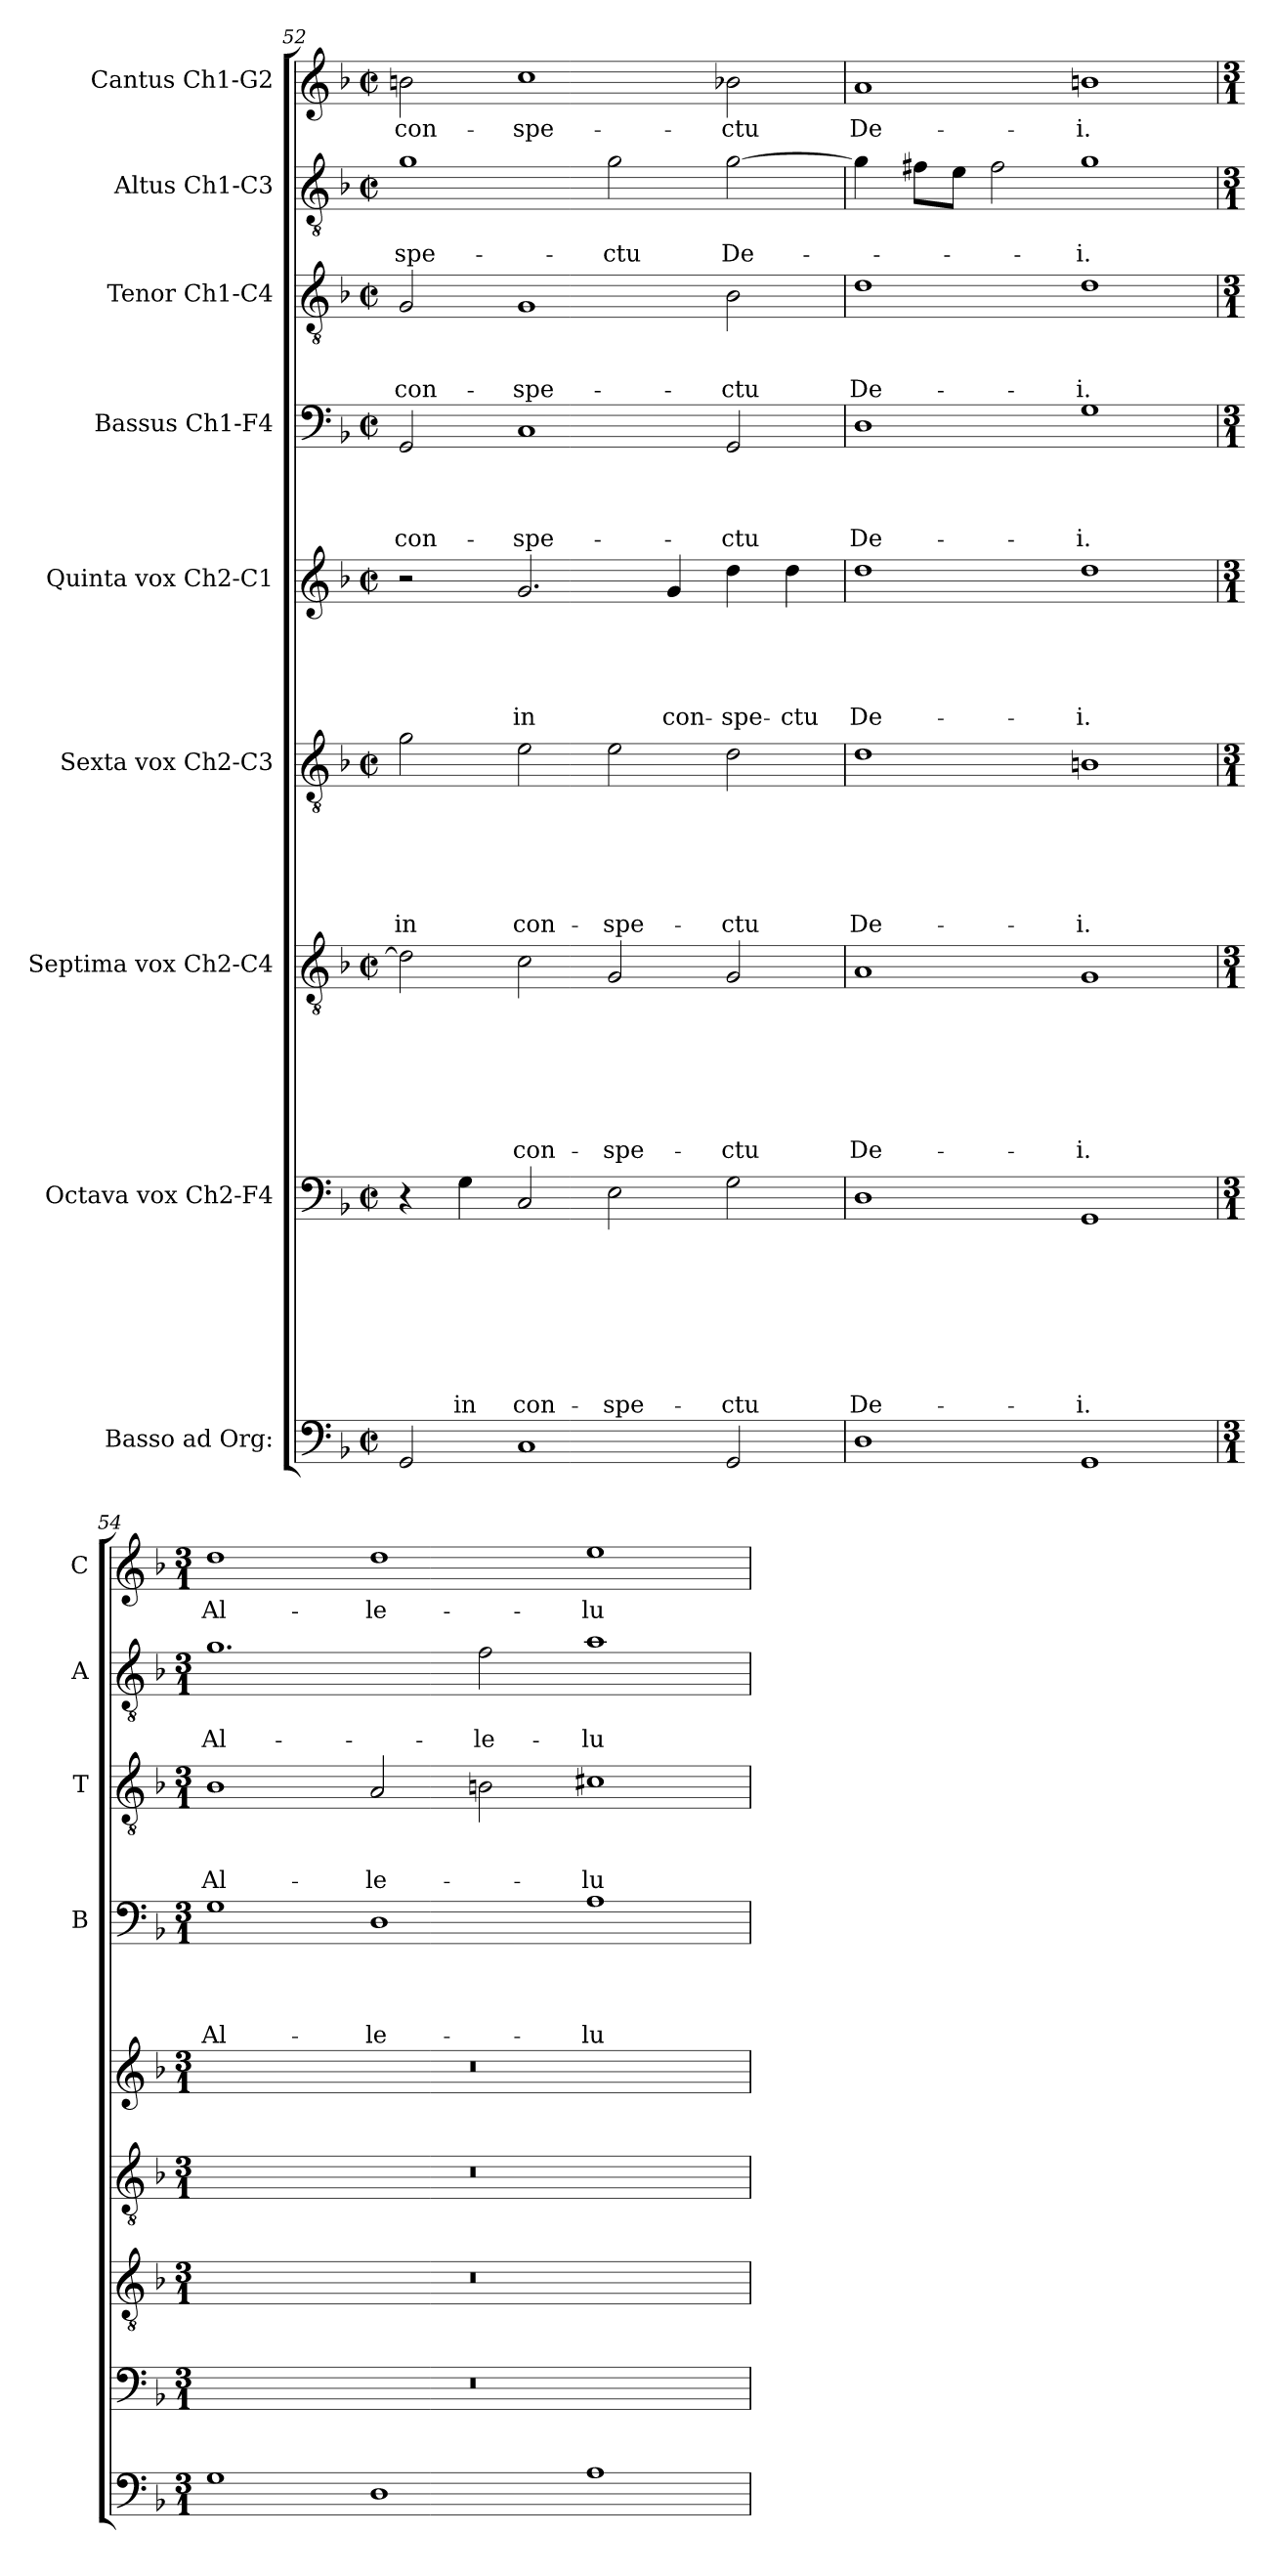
**kern	**kern	**text	**text	**text	**text	**text	**text	**text	**text	**kern	**text	**text	**text	**text	**text	**text	**text	**kern	**text	**text	**text	**text	**text	**text	**kern	**text	**text	**text	**text	**text	**kern	**text	**text	**text	**text	**kern	**text	**text	**text	**kern	**text	**text	**kern	**text
*part9	*part8	*part8	*part8	*part8	*part8	*part8	*part8	*part8	*part8	*part7	*part7	*part7	*part7	*part7	*part7	*part7	*part7	*part6	*part6	*part6	*part6	*part6	*part6	*part6	*part5	*part5	*part5	*part5	*part5	*part5	*part4	*part4	*part4	*part4	*part4	*part3	*part3	*part3	*part3	*part2	*part2	*part2	*part1	*part1
*staff9	*staff8	*staff8	*staff8	*staff8	*staff8	*staff8	*staff8	*staff8	*staff8	*staff7	*staff7	*staff7	*staff7	*staff7	*staff7	*staff7	*staff7	*staff6	*staff6	*staff6	*staff6	*staff6	*staff6	*staff6	*staff5	*staff5	*staff5	*staff5	*staff5	*staff5	*staff4	*staff4	*staff4	*staff4	*staff4	*staff3	*staff3	*staff3	*staff3	*staff2	*staff2	*staff2	*staff1	*staff1
*I"Basso ad Org:	*I"Octava vox Ch2-F4	*	*	*	*	*	*	*	*	*I"Septima vox Ch2-C4	*	*	*	*	*	*	*	*I"Sexta vox Ch2-C3	*	*	*	*	*	*	*I"Quinta vox Ch2-C1	*	*	*	*	*	*I"Bassus Ch1-F4	*	*	*	*	*I"Tenor Ch1-C4	*	*	*	*I"Altus Ch1-C3	*	*	*I"Cantus Ch1-G2	*
*	*	*	*	*	*	*	*	*	*	*	*	*	*	*	*	*	*	*	*	*	*	*	*	*	*	*	*	*	*	*	*I'B	*	*	*	*	*I'T	*	*	*	*I'A	*	*	*I'C	*
!!LO:LB:g=z
*clefF4	*clefF4	*	*	*	*	*	*	*	*	*clefGv2	*	*	*	*	*	*	*	*clefGv2	*	*	*	*	*	*	*clefG2	*	*	*	*	*	*clefF4	*	*	*	*	*clefGv2	*	*	*	*clefGv2	*	*	*clefG2	*
*k[b-]	*k[b-]	*	*	*	*	*	*	*	*	*k[b-]	*	*	*	*	*	*	*	*k[b-]	*	*	*	*	*	*	*k[b-]	*	*	*	*	*	*k[b-]	*	*	*	*	*k[b-]	*	*	*	*k[b-]	*	*	*k[b-]	*
*F:	*F:	*	*	*	*	*	*	*	*	*F:	*	*	*	*	*	*	*	*F:	*	*	*	*	*	*	*F:	*	*	*	*	*	*F:	*	*	*	*	*F:	*	*	*	*F:	*	*	*F:	*
*M2/2	*M2/2	*	*	*	*	*	*	*	*	*M2/2	*	*	*	*	*	*	*	*M2/2	*	*	*	*	*	*	*M2/2	*	*	*	*	*	*M2/2	*	*	*	*	*M2/2	*	*	*	*M2/2	*	*	*M2/2	*
*met(c|)	*met(c|)	*	*	*	*	*	*	*	*	*met(c|)	*	*	*	*	*	*	*	*met(c|)	*	*	*	*	*	*	*met(c|)	*	*	*	*	*	*met(c|)	*	*	*	*	*met(c|)	*	*	*	*met(c|)	*	*	*met(c|)	*
=52	=52	=52	=52	=52	=52	=52	=52	=52	=52	=52	=52	=52	=52	=52	=52	=52	=52	=52	=52	=52	=52	=52	=52	=52	=52	=52	=52	=52	=52	=52	=52	=52	=52	=52	=52	=52	=52	=52	=52	=52	=52	=52	=52	=52
!	!	!	!	!	!	!	!	!	!	!	!	!	!	!	!	!	!	!	!	!	!	!	!	!LO:LY:b	!	!	!	!	!	!	!	!	!	!	!LO:LY:b	!	!	!	!LO:LY:b	!	!	!LO:LY:b	!	!LO:LY:b
2GG/	4r	.	.	.	.	.	.	.	.	2d\]	.	.	.	.	.	.	.	2g\	.	.	.	.	.	in	2r	.	.	.	.	.	2GG/	.	.	.	con-	2G/	.	.	con-	1g	.	-spe-	2bn\	con-
!	!	!	!	!	!	!	!	!	!LO:LY:b	!	!	!	!	!	!	!	!	!	!	!	!	!	!	!	!	!	!	!	!	!	!	!	!	!	!	!	!	!	!	!	!	!	!	!
.	4G\	.	.	.	.	.	.	.	in	.	.	.	.	.	.	.	.	.	.	.	.	.	.	.	.	.	.	.	.	.	.	.	.	.	.	.	.	.	.	.	.	.	.	.
!	!	!	!	!	!	!	!	!	!LO:LY:b	!	!	!	!	!	!	!	!LO:LY:b	!	!	!	!	!	!	!LO:LY:b	!	!	!	!	!	!LO:LY:b	!	!	!	!	!LO:LY:b	!	!	!	!LO:LY:b	!	!	!	!	!LO:LY:b
1C	2C/	.	.	.	.	.	.	.	con-	2c\	.	.	.	.	.	.	con-	2e\	.	.	.	.	.	con-	2.g/	.	.	.	.	in	1C	.	.	.	-spe-	1G	.	.	-spe-	.	.	.	1cc	-spe-
!	!	!	!	!	!	!	!	!	!LO:LY:b	!	!	!	!	!	!	!	!LO:LY:b	!	!	!	!	!	!	!LO:LY:b	!	!	!	!	!	!	!	!	!	!	!	!	!	!	!	!	!	!LO:LY:b	!	!
.	2E\	.	.	.	.	.	.	.	-spe-	2G/	.	.	.	.	.	.	-spe-	2e\	.	.	.	.	.	-spe-	.	.	.	.	.	.	.	.	.	.	.	.	.	.	.	2g\	.	-ctu	.	.
!	!	!	!	!	!	!	!	!	!	!	!	!	!	!	!	!	!	!	!	!	!	!	!	!	!	!	!	!	!	!LO:LY:b	!	!	!	!	!	!	!	!	!	!	!	!	!	!
.	.	.	.	.	.	.	.	.	.	.	.	.	.	.	.	.	.	.	.	.	.	.	.	.	4g/	.	.	.	.	con-	.	.	.	.	.	.	.	.	.	.	.	.	.	.
!	!	!	!	!	!	!	!	!	!LO:LY:b	!	!	!	!	!	!	!	!LO:LY:b	!	!	!	!	!	!	!LO:LY:b	!	!	!	!	!	!LO:LY:b	!	!	!	!	!LO:LY:b	!	!	!	!LO:LY:b	!	!	!LO:LY:b	!	!LO:LY:b
2GG/	2G\	.	.	.	.	.	.	.	-ctu	2G/	.	.	.	.	.	.	-ctu	2d\	.	.	.	.	.	-ctu	4dd\	.	.	.	.	-spe-	2GG/	.	.	.	-ctu	2B-\	.	.	-ctu	[2g\	.	De-	2b-X\	-ctu
!	!	!	!	!	!	!	!	!	!	!	!	!	!	!	!	!	!	!	!	!	!	!	!	!	!	!	!	!	!	!LO:LY:b	!	!	!	!	!	!	!	!	!	!	!	!	!	!
.	.	.	.	.	.	.	.	.	.	.	.	.	.	.	.	.	.	.	.	.	.	.	.	.	4dd\	.	.	.	.	-ctu	.	.	.	.	.	.	.	.	.	.	.	.	.	.
=53	=53	=53	=53	=53	=53	=53	=53	=53	=53	=53	=53	=53	=53	=53	=53	=53	=53	=53	=53	=53	=53	=53	=53	=53	=53	=53	=53	=53	=53	=53	=53	=53	=53	=53	=53	=53	=53	=53	=53	=53	=53	=53	=53	=53
!	!	!	!	!	!	!	!	!	!LO:LY:b	!	!	!	!	!	!	!	!LO:LY:b	!	!	!	!	!	!	!LO:LY:b	!	!	!	!	!	!LO:LY:b	!	!	!	!	!LO:LY:b	!	!	!	!LO:LY:b	!	!	!	!	!LO:LY:b
1D	1D	.	.	.	.	.	.	.	De-	1A	.	.	.	.	.	.	De-	1d	.	.	.	.	.	De-	1dd	.	.	.	.	De-	1D	.	.	.	De-	1d	.	.	De-	4g\]	.	.	1a	De-
.	.	.	.	.	.	.	.	.	.	.	.	.	.	.	.	.	.	.	.	.	.	.	.	.	.	.	.	.	.	.	.	.	.	.	.	.	.	.	.	8f#X\L	.	.	.	.
.	.	.	.	.	.	.	.	.	.	.	.	.	.	.	.	.	.	.	.	.	.	.	.	.	.	.	.	.	.	.	.	.	.	.	.	.	.	.	.	8e\J	.	.	.	.
.	.	.	.	.	.	.	.	.	.	.	.	.	.	.	.	.	.	.	.	.	.	.	.	.	.	.	.	.	.	.	.	.	.	.	.	.	.	.	.	2f#\	.	.	.	.
!	!	!	!	!	!	!	!	!	!LO:LY:b	!	!	!	!	!	!	!	!LO:LY:b	!	!	!	!	!	!	!LO:LY:b	!	!	!	!	!	!LO:LY:b	!	!	!	!	!LO:LY:b	!	!	!	!LO:LY:b	!	!	!LO:LY:b	!	!LO:LY:b
1GG	1GG	.	.	.	.	.	.	.	-i.	1G	.	.	.	.	.	.	-i.	1Bn	.	.	.	.	.	-i.	1dd	.	.	.	.	-i.	1G	.	.	.	-i.	1d	.	.	-i.	1g	.	-i.	1bn	-i.
=54	=54	=54	=54	=54	=54	=54	=54	=54	=54	=54	=54	=54	=54	=54	=54	=54	=54	=54	=54	=54	=54	=54	=54	=54	=54	=54	=54	=54	=54	=54	=54	=54	=54	=54	=54	=54	=54	=54	=54	=54	=54	=54	=54	=54
*M3/1	*M3/1	*	*	*	*	*	*	*	*	*M3/1	*	*	*	*	*	*	*	*M3/1	*	*	*	*	*	*	*M3/1	*	*	*	*	*	*M3/1	*	*	*	*	*M3/1	*	*	*	*M3/1	*	*	*M3/1	*
!	!	!	!	!	!	!	!	!	!	!	!	!	!	!	!	!	!	!	!	!	!	!	!	!	!	!	!	!	!	!	!	!	!	!	!LO:LY:b	!	!	!	!LO:LY:b	!	!	!LO:LY:b	!	!LO:LY:b
1G	0.r	.	.	.	.	.	.	.	.	0.r	.	.	.	.	.	.	.	0.r	.	.	.	.	.	.	0.r	.	.	.	.	.	1G	.	.	.	Al-	1B-	.	.	Al-	1.g	.	Al-	1dd	Al-
!	!	!	!	!	!	!	!	!	!	!	!	!	!	!	!	!	!	!	!	!	!	!	!	!	!	!	!	!	!	!	!	!	!	!	!LO:LY:b	!	!	!	!LO:LY:b	!	!	!	!	!LO:LY:b
1D	.	.	.	.	.	.	.	.	.	.	.	.	.	.	.	.	.	.	.	.	.	.	.	.	.	.	.	.	.	.	1D	.	.	.	-le-	2A/	.	.	-le-	.	.	.	1dd	-le-
!	!	!	!	!	!	!	!	!	!	!	!	!	!	!	!	!	!	!	!	!	!	!	!	!	!	!	!	!	!	!	!	!	!	!	!	!	!	!	!	!	!	!LO:LY:b	!	!
.	.	.	.	.	.	.	.	.	.	.	.	.	.	.	.	.	.	.	.	.	.	.	.	.	.	.	.	.	.	.	.	.	.	.	.	2Bn\	.	.	.	2f\	.	-le-	.	.
!	!	!	!	!	!	!	!	!	!	!	!	!	!	!	!	!	!	!	!	!	!	!	!	!	!	!	!	!	!	!	!	!	!	!	!LO:LY:b	!	!	!	!LO:LY:b	!	!	!LO:LY:b	!	!LO:LY:b
1A	.	.	.	.	.	.	.	.	.	.	.	.	.	.	.	.	.	.	.	.	.	.	.	.	.	.	.	.	.	.	1A	.	.	.	-lu-	1c#X	.	.	-lu-	1a	.	-lu-	1ee	-lu-
=	=	=	=	=	=	=	=	=	=	=	=	=	=	=	=	=	=	=	=	=	=	=	=	=	=	=	=	=	=	=	=	=	=	=	=	=	=	=	=	=	=	=	=	=
*-	*-	*-	*-	*-	*-	*-	*-	*-	*-	*-	*-	*-	*-	*-	*-	*-	*-	*-	*-	*-	*-	*-	*-	*-	*-	*-	*-	*-	*-	*-	*-	*-	*-	*-	*-	*-	*-	*-	*-	*-	*-	*-	*-	*-
